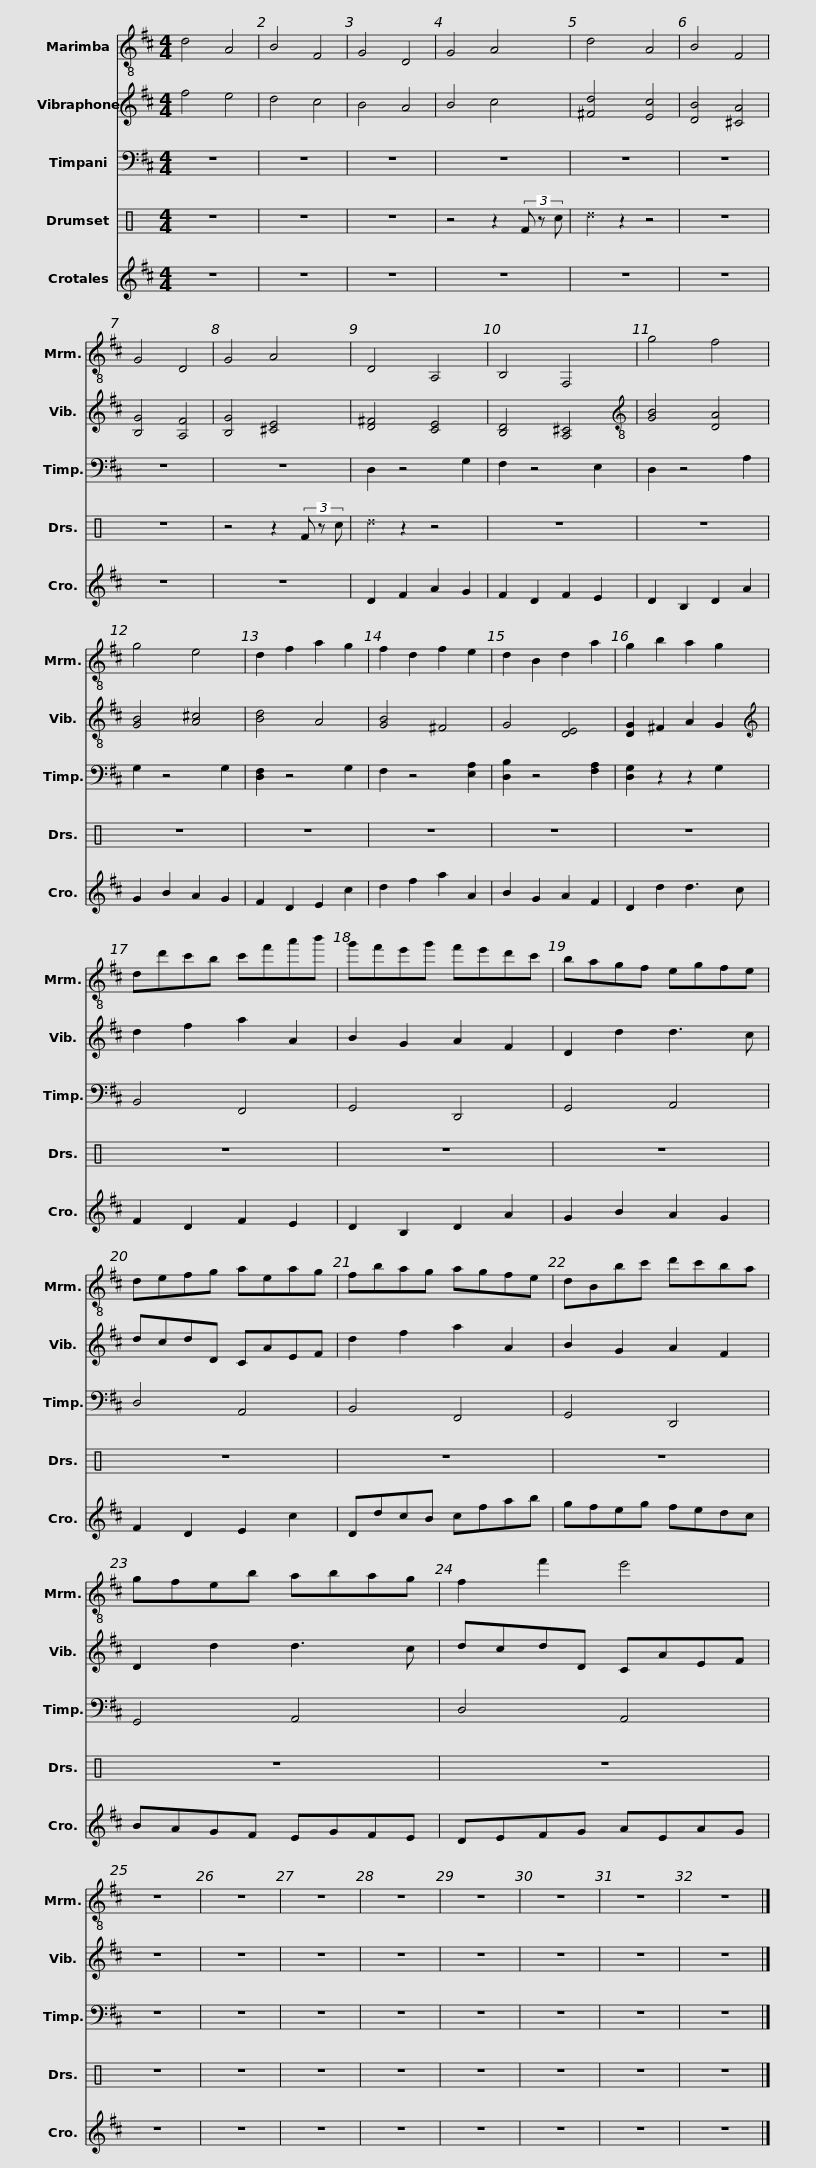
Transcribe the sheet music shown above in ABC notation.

X:1
%%score 1 2 3 4 5
L:1/8
M:4/4
I:linebreak $
K:D
V:1 treble-8
V:2 treble
V:3 bass
V:4 perc
K:none
V:5 treble+15
V:1
 d4 A4 | B4 F4 | G4 D4 | G4 A4 | d4 A4 | %5
 B4 F4 | G4 D4 | G4 A4 | D4 A,4 |$ B,4 F,4 | %10
 g4 f4 | g4 e4 | d2 f2 a2 g2 | f2 d2 f2 e2 | d2 B2 d2 a2 | %15
 g2 b2 a2 g2 |$ dd'c'b c'f'a'b' | g'f'e'g' f'e'd'c' | bagf egfe | defg aeag |$ %20
 fbag agfe | dBbc' d'c'ba | gfeb abag | f2 f'2 e'4 | z8 | %25
 z8 |$ z8 | z8 | z8 | z8 | %30
 z8 | z8 |] %32
V:2
 f4 e4 | d4 c4 | B4 A4 | B4 c4 | [^Fd]4 [Ec]4 | %5
 [DB]4 [^CA]4 | [B,G]4 [A,F]4 | [B,G]4 [^CE]4 | [D^F]4 [CE]4 |$ [B,D]4 [A,^C]4 | %10
[K:treble-8] [GB]4 [DA]4 | [GB]4 [A^c]4 | [Bd]4 A4 | [GB]4 ^F4 | G4 [DE]4 | %15
 [DG]2 ^F2 A2 G2 |$[K:treble] d2 f2 a2 A2 | B2 G2 A2 F2 | D2 d2 d3 c | dcdD CAEF |$ %20
 d2 f2 a2 A2 | B2 G2 A2 F2 | D2 d2 d3 c | dcdD CAEF | z8 | %25
 z8 |$ z8 | z8 | z8 | z8 | %30
 z8 | z8 |] %32
V:3
 z8 | z8 | z8 | z8 | z8 | %5
 z8 | z8 | z8 | D,2 z4 G,2 |$ F,2 z4 E,2 | %10
 D,2 z4 A,2 | G,2 z4 G,2 | [D,F,]2 z4 G,2 | F,2 z4 [E,A,]2 | [D,B,]2 z4 [F,A,]2 | %15
 [D,G,]2 z2 z2 G,2 |$ B,,4 F,,4 | G,,4 D,,4 | G,,4 A,,4 | D,4 A,,4 |$ %20
 B,,4 F,,4 | G,,4 D,,4 | G,,4 A,,4 | D,4 A,,4 | z8 | %25
 z8 |$ z8 | z8 | z8 | z8 | %30
 z8 | z8 |] %32
V:4
[K:C] z8 | z8 | z8 | z4 z2 (3F z c | ^d2 z2 z4 | %5
 z8 | z8 | z4 z2 (3F z c | ^d2 z2 z4 |$ z8 | %10
 z8 | z8 | z8 | z8 | z8 | %15
 z8 |$ z8 | z8 | z8 | z8 |$ %20
 z8 | z8 | z8 | z8 | z8 | %25
 z8 |$ z8 | z8 | z8 | z8 | %30
 z8 | z8 |] %32
V:5
 z8 | z8 | z8 | z8 | z8 | %5
 z8 | z8 | z8 | D2 F2 A2 G2 |$ F2 D2 F2 E2 | %10
 D2 B,2 D2 A2 | G2 B2 A2 G2 | F2 D2 E2 c2 | d2 f2 a2 A2 | B2 G2 A2 F2 | %15
 D2 d2 d3 c |$ F2 D2 F2 E2 | D2 B,2 D2 A2 | G2 B2 A2 G2 | F2 D2 E2 c2 |$ %20
 DdcB cfab | gfeg fedc | BAGF EGFE | DEFG AEAG | z8 | %25
 z8 |$ z8 | z8 | z8 | z8 | %30
 z8 | z8 |] %32
